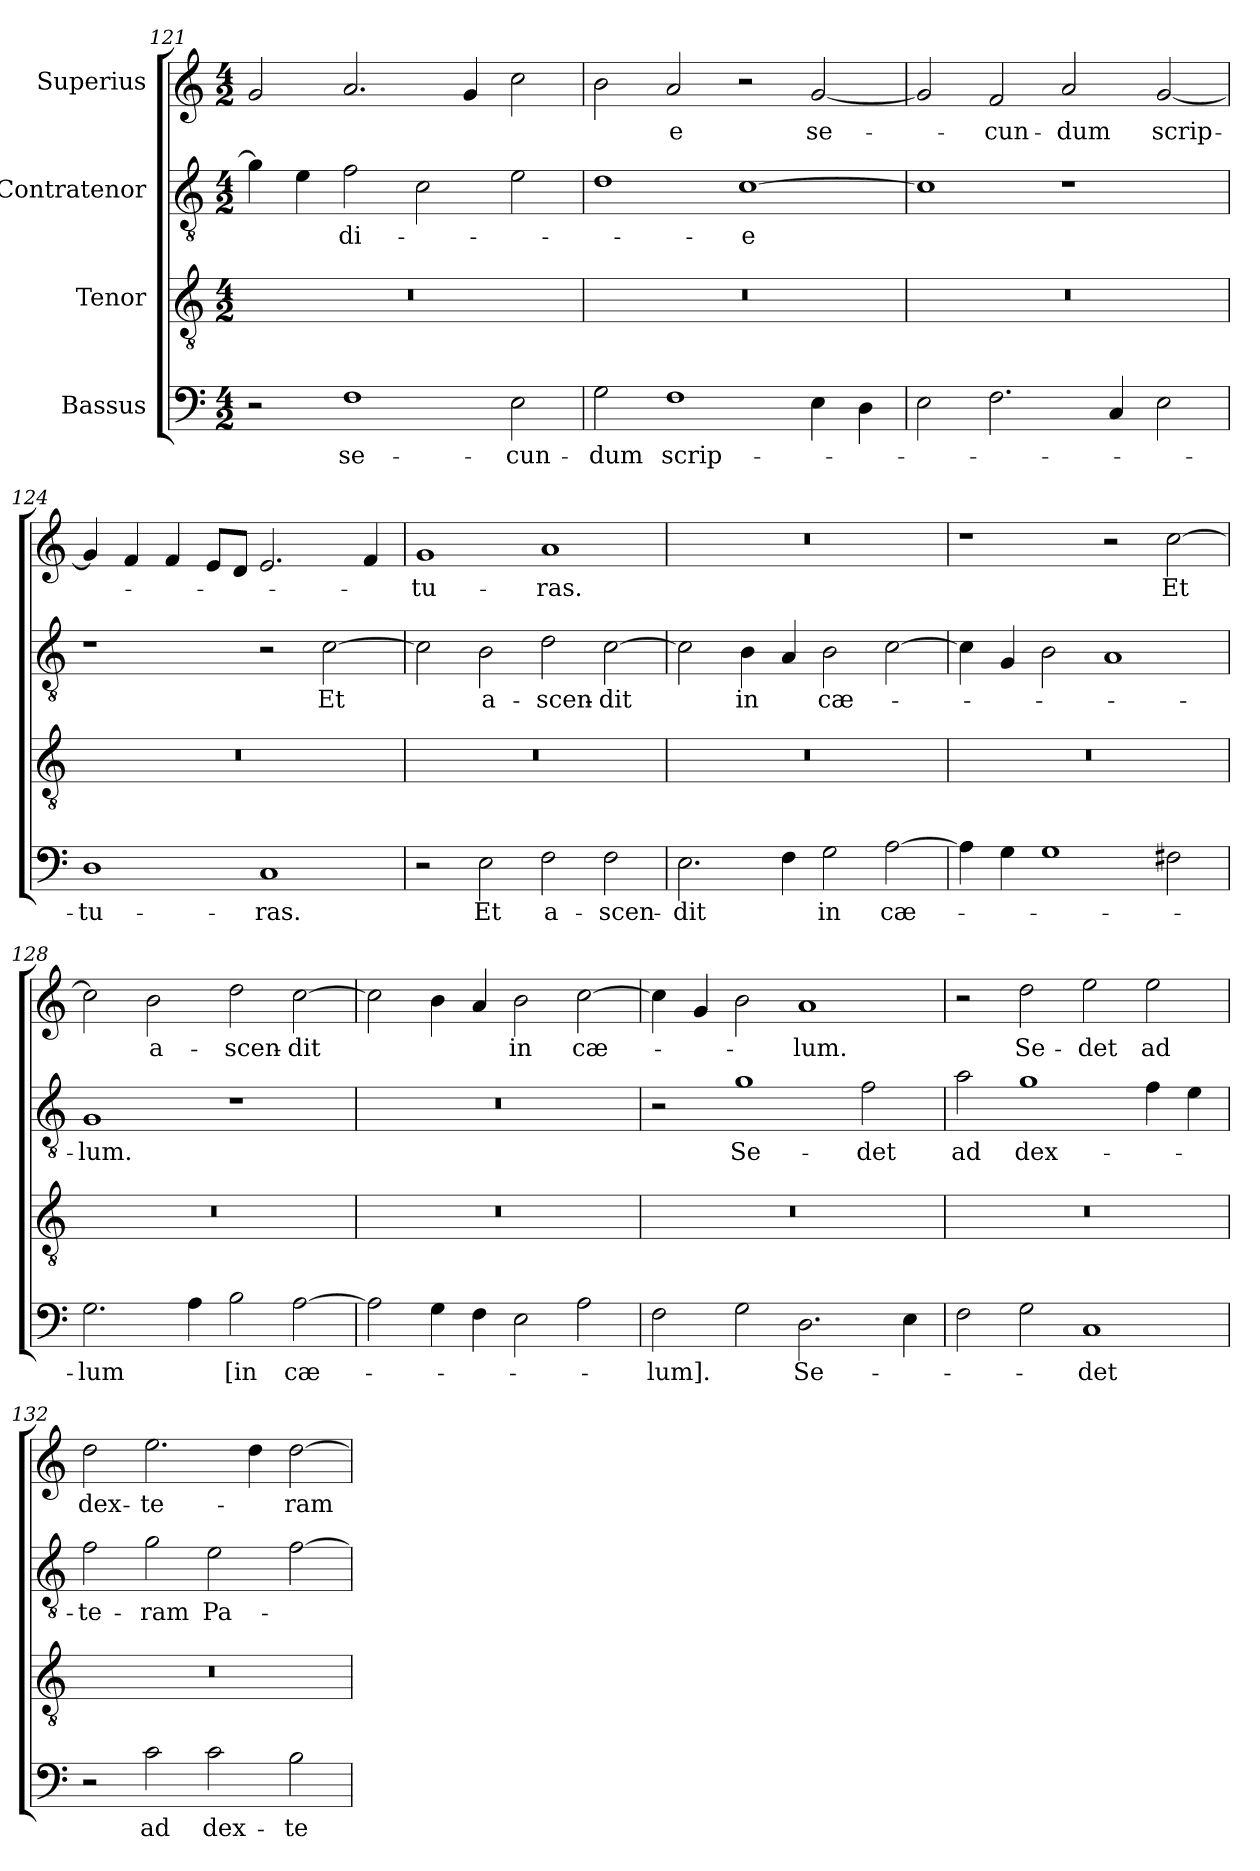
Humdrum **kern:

**kern	**text	**kern	**kern	**text	**kern	**text
*part4	*part4	*part3	*part2	*part2	*part1	*part1
*staff4	*staff4	*staff3	*staff2	*staff2	*staff1	*staff1
*I"Bassus	*	*I"Tenor	*I"Contratenor	*	*I"Superius	*
*clefF4	*	*clefGv2	*clefGv2	*	*clefG2	*
*k[]	*	*k[]	*k[]	*	*k[]	*
*M4/2	*	*M4/2	*M4/2	*	*M4/2	*
=121	=121	=121	=121	=121	=121	=121
2r	.	0r	4g\]	.	2g/	.
.	.	.	4e\	.	.	.
1F\	se-	.	2f\	di-	2.a/	.
.	.	.	2c\	.	.	.
.	.	.	.	.	4g/	.
2E\	-cun-	.	2e\	.	2cc\	.
=122	=122	=122	=122	=122	=122	=122
2G\	-dum	0r	1d\	.	2b\	.
1F\	scrip-	.	.	.	2a/	-e
.	.	.	[1c\	-e	2r	.
4E\	.	.	.	.	[2g/	se-
4D\	.	.	.	.	.	.
=123	=123	=123	=123	=123	=123	=123
2E\	.	0r	1c\]	.	2g/]	.
2.F\	.	.	.	.	2f/	-cun-
.	.	.	1r	.	2a/	-dum
4C/	.	.	.	.	.	.
2E\	.	.	.	.	[2g/	scrip-
=124	=124	=124	=124	=124	=124	=124
1D\	-tu-	0r	1r	.	4g/]	.
.	.	.	.	.	4f/	.
.	.	.	.	.	4f/	.
.	.	.	.	.	8e/L	.
.	.	.	.	.	8d/J	.
1C/	-ras.	.	2r	.	2.e/	.
.	.	.	[2c\	Et	.	.
.	.	.	.	.	4f/	.
=125	=125	=125	=125	=125	=125	=125
2r	.	0r	2c\]	.	1g/	-tu-
2E\	Et	.	2B\	a-	.	.
2F\	a-	.	2d\	-scen-	1a/	-ras.
2F\	-scen-	.	[2c\	-dit	.	.
=126	=126	=126	=126	=126	=126	=126
2.E\	-dit	0r	2c\]	.	0r	.
.	.	.	4B\	in	.	.
4F\	.	.	4A/	.	.	.
2G\	in	.	2B\	cæ-	.	.
[2A\	cæ-	.	[2c\	.	.	.
=127	=127	=127	=127	=127	=127	=127
4A\]	.	0r	4c\]	.	1r	.
4G\	.	.	4G/	.	.	.
1G\	.	.	2B\	.	.	.
.	.	.	1A/	.	2r	.
2F#X\	.	.	.	.	[2cc\	Et
=128	=128	=128	=128	=128	=128	=128
2.G\	-lum	0r	1G/	-lum.	2cc\]	.
.	.	.	.	.	2b\	a-
4A\	.	.	.	.	.	.
2B\	[in	.	1r	.	2dd\	-scen-
[2A\	cæ-	.	.	.	[2cc\	-dit
=129	=129	=129	=129	=129	=129	=129
2A\]	.	0r	0r	.	2cc\]	.
4G\	.	.	.	.	4b\	.
4F\	.	.	.	.	4a/	.
2E\	.	.	.	.	2b\	in
2A\	.	.	.	.	[2cc\	cæ-
=130	=130	=130	=130	=130	=130	=130
2F\	-lum].	0r	2r	.	4cc\]	.
.	.	.	.	.	4g/	.
2G\	.	.	1g\	Se-	2b\	.
2.D\	Se-	.	.	.	1a/	-lum.
.	.	.	2f\	-det	.	.
4E\	.	.	.	.	.	.
=131	=131	=131	=131	=131	=131	=131
2F\	.	0r	2a\	ad	2r	.
2G\	.	.	1g\	dex-	2dd\	Se-
1C/	-det	.	.	.	2ee\	-det
.	.	.	4f\	.	2ee\	ad
.	.	.	4e\	.	.	.
=132	=132	=132	=132	=132	=132	=132
2r	.	0r	2f\	-te-	2dd\	dex-
2c\	ad	.	2g\	-ram	2.ee\	-te-
2c\	dex-	.	2e\	Pa-	.	.
.	.	.	.	.	4dd\	.
2B\	-te-	.	[2f\	.	[2dd\	-ram
=	=	=	=	=	=	=
*-	*-	*-	*-	*-	*-	*-
